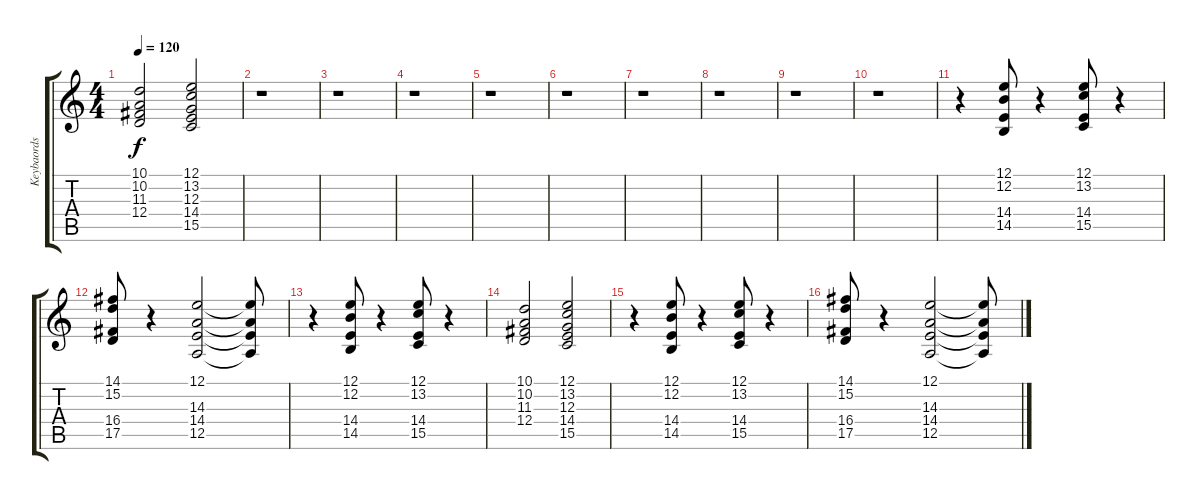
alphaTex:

\track ("Keybaords" "Keybaords") {instrument lead2sawtooth}
\staff {score tabs}
\tuning (E4 B3 G3 D3 A2 E2) {hide}
\ts (4 4)
\tempo 120
\clef g2
\ks c
(10.1 10.2 11.3 12.4).2{dy f} (12.1 13.2 12.3 14.4 15.5).2 |
r.1 |
r.1 |
r.1 |
r.1 |
r.1 |
r.1 |
r.1 |
r.1 |
r.1 |
r.4 (12.1 12.2 14.4 14.5).8 r.4 (12.1 13.2 14.4 15.5).8 r.4 |
(14.1 15.2 16.4 17.5).8 r.4 (12.1 14.3 14.4 12.5).2 (12.1{t} 14.3{t} 14.4{t} 12.5{t}).8 |
r.4 (12.1 12.2 14.4 14.5).8 r.4 (12.1 13.2 14.4 15.5).8 r.4 |
(10.1 10.2 11.3 12.4).2 (12.1 13.2 12.3 14.4 15.5).2 |
r.4 (12.1 12.2 14.4 14.5).8 r.4 (12.1 13.2 14.4 15.5).8 r.4 |
(14.1 15.2 16.4 17.5).8 r.4 (12.1 14.3 14.4 12.5).2 (12.1{t} 14.3{t} 14.4{t} 12.5{t}).8
